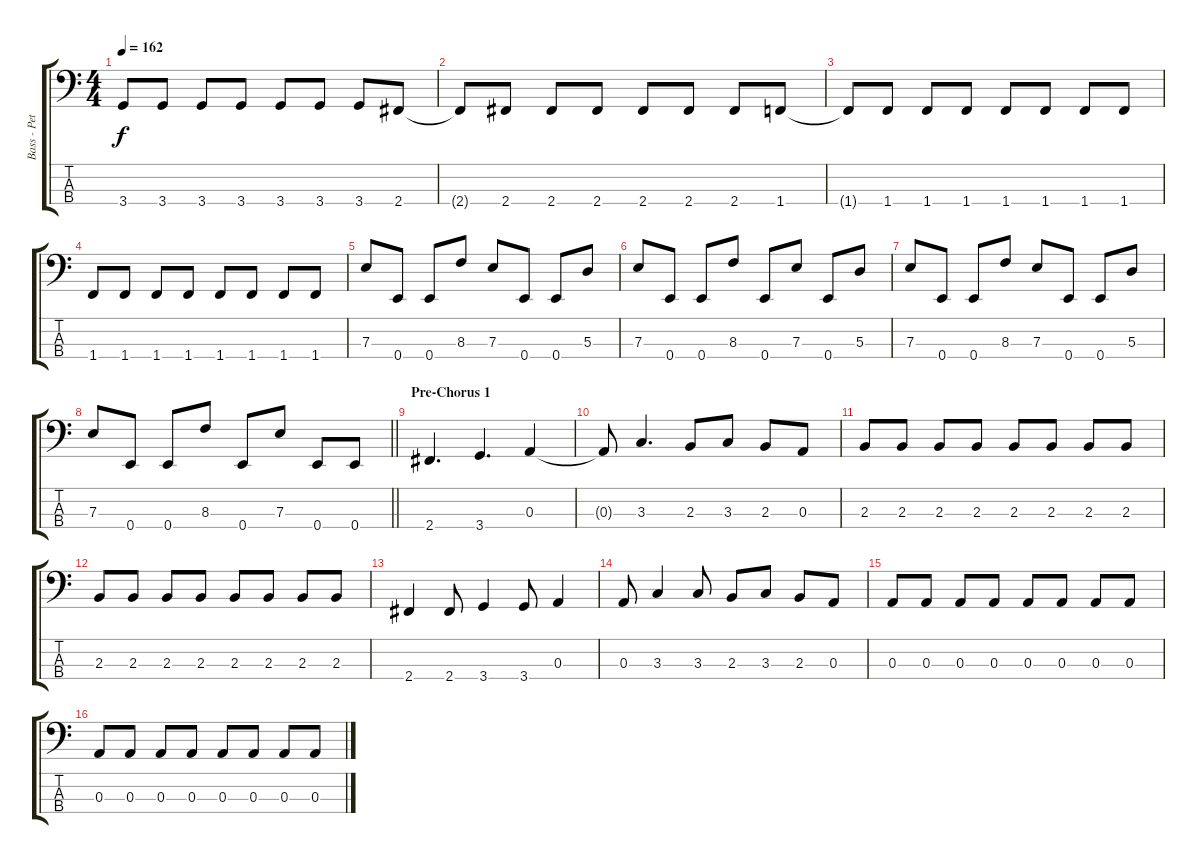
\track ("Bass - Peter Baltes" "Bass - Pet") {instrument electricbassfinger}
\staff {score tabs}
\tuning (G2 D2 A1 E1) {hide}
\ts (4 4)
\tempo 162
\clef f4
\ks c
3.4.8{dy f} 3.4.8 3.4.8 3.4.8 3.4.8 3.4.8 3.4.8 2.4.8 |
2.4{t}.8 2.4.8 2.4.8 2.4.8 2.4.8 2.4.8 2.4.8 1.4.8 |
1.4{t}.8 1.4.8 1.4.8 1.4.8 1.4.8 1.4.8 1.4.8 1.4.8 |
1.4.8 1.4.8 1.4.8 1.4.8 1.4.8 1.4.8 1.4.8 1.4.8 |
7.3.8 0.4.8 0.4.8 8.3.8 7.3.8 0.4.8 0.4.8 5.3.8 |
7.3.8 0.4.8 0.4.8 8.3.8 0.4.8 7.3.8 0.4.8 5.3.8 |
7.3.8 0.4.8 0.4.8 8.3.8 7.3.8 0.4.8 0.4.8 5.3.8 |
\barLineRight lightlight
7.3.8 0.4.8 0.4.8 8.3.8 0.4.8 7.3.8 0.4.8 0.4.8 |
\section ("" "Pre-Chorus 1")
2.4.4{d} 3.4.4{d} 0.3.4 |
0.3{t}.8 3.3.4{d} 2.3.8 3.3.8 2.3.8 0.3.8 |
2.3.8 2.3.8 2.3.8 2.3.8 2.3.8 2.3.8 2.3.8 2.3.8 |
2.3.8 2.3.8 2.3.8 2.3.8 2.3.8 2.3.8 2.3.8 2.3.8 |
2.4.4 2.4.8 3.4.4 3.4.8 0.3.4 |
0.3.8 3.3.4 3.3.8 2.3.8 3.3.8 2.3.8 0.3.8 |
0.3.8 0.3.8 0.3.8 0.3.8 0.3.8 0.3.8 0.3.8 0.3.8 |
0.3.8 0.3.8 0.3.8 0.3.8 0.3.8 0.3.8 0.3.8 0.3.8
